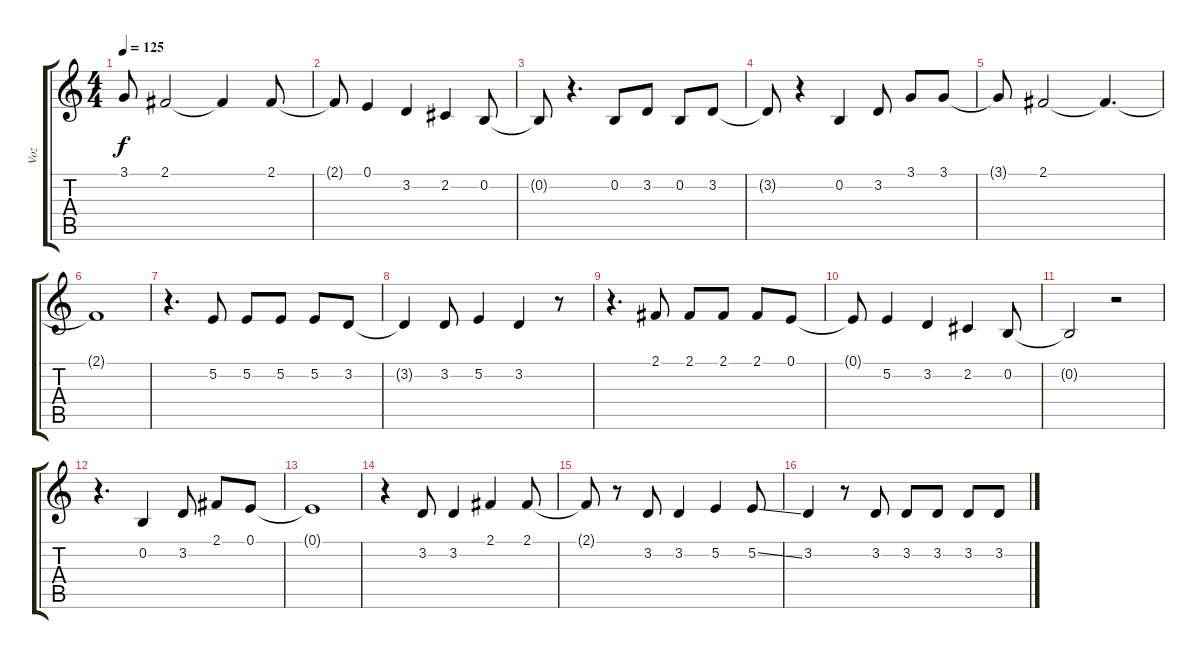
\track ("Voz" "Voz") {instrument lead6voice}
\staff {score tabs}
\tuning (E4 B3 G3 D3 A2 E2) {hide}
\ts (4 4)
\tempo 125
\clef g2
\ks c
3.1{t}.8{dy f} 2.1.2 2.1{t}.4 2.1.8 |
2.1{t}.8 0.1.4 3.2.4 2.2.4 0.2.8 |
0.2{t}.8 r.4{d} 0.2.8 3.2.8 0.2.8 3.2.8 |
3.2{t}.8 r.4 0.2.4 3.2.8 3.1.8 3.1.8 |
3.1{t}.8 2.1.2 2.1{t}.4{d} |
2.1{t}.1 |
r.4{d} 5.2.8 5.2.8 5.2.8 5.2.8 3.2.8 |
3.2{t}.4 3.2.8 5.2.4 3.2.4 r.8 |
r.4{d} 2.1.8 2.1.8 2.1.8 2.1.8 0.1.8 |
0.1{t}.8 5.2.4 3.2.4 2.2.4 0.2.8 |
0.2{t}.2 r.2 |
r.4{d} 0.2.4 3.2.8 2.1.8 0.1.8 |
0.1{t}.1 |
r.4 3.2.8 3.2.4 2.1.4 2.1.8 |
2.1{t}.8 r.8 3.2.8 3.2.4 5.2.4 5.2{ss}.8 |
3.2.4 r.8 3.2.8 3.2.8 3.2.8 3.2.8 3.2.8
